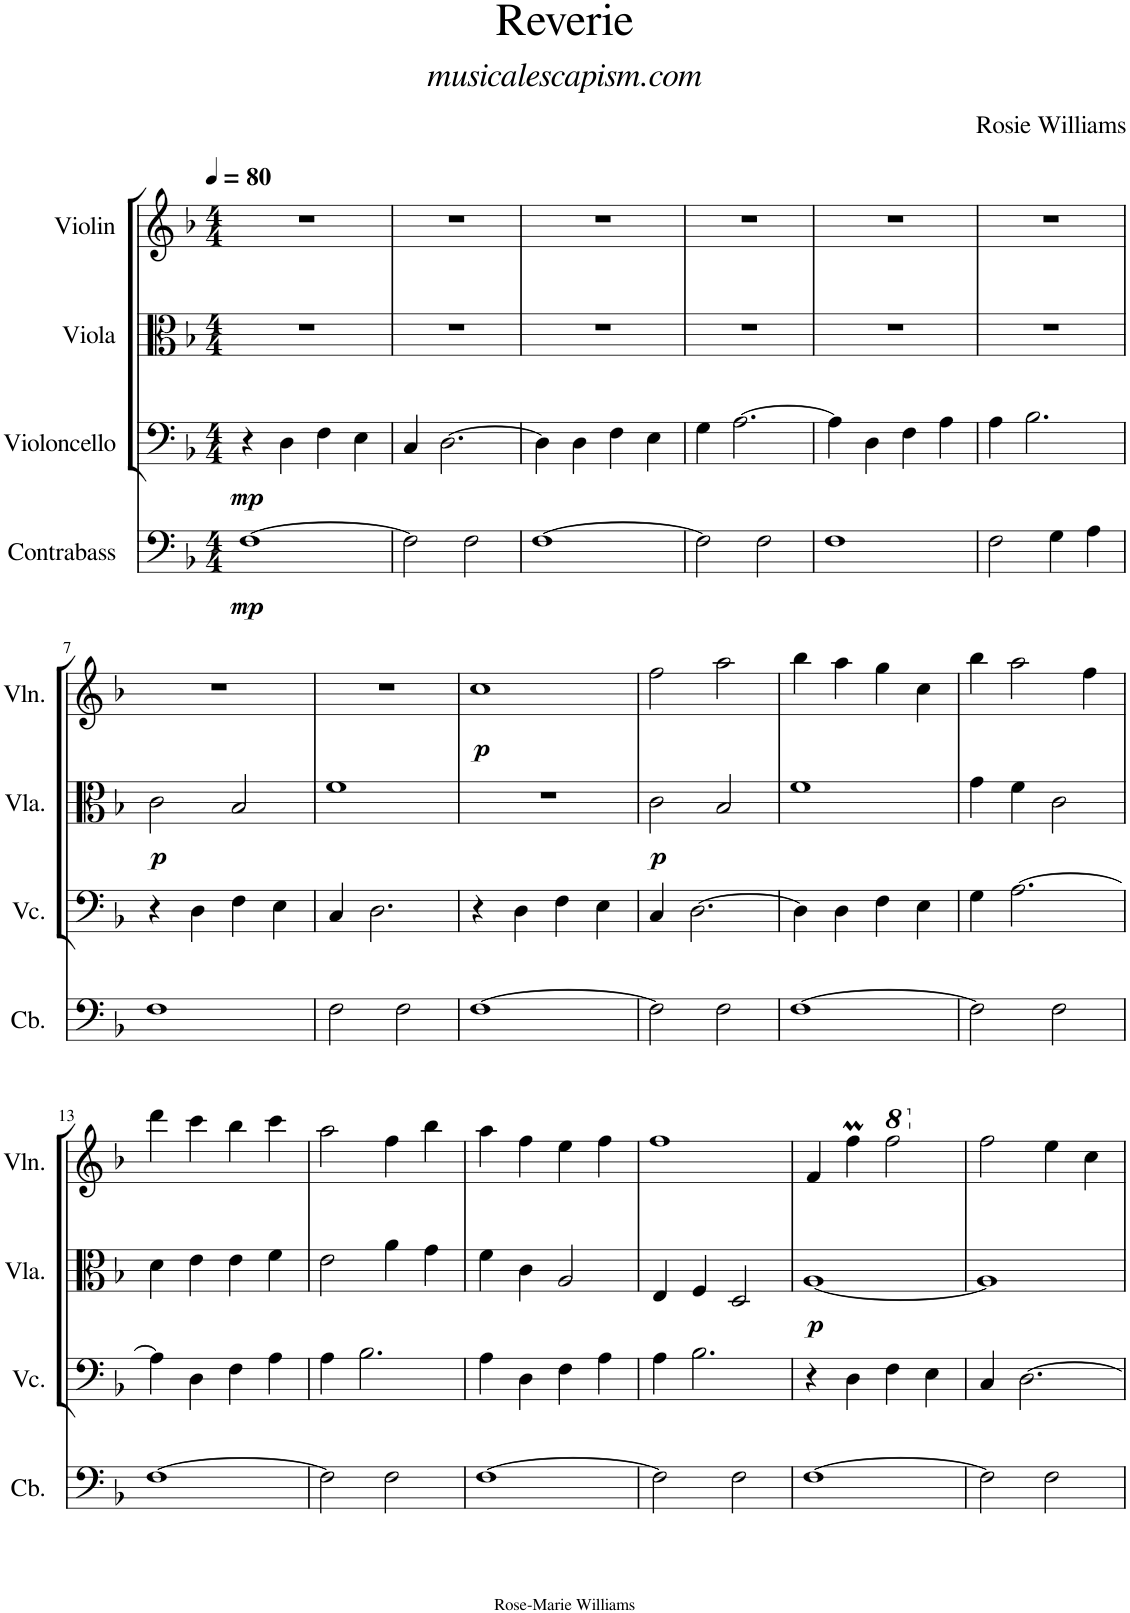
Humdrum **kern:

**kern	**dynam	**kern	**dynam	**kern	**dynam	**kern	**dynam
*part4	*part4	*part3	*part3	*part2	*part2	*part1	*part1
*staff4	*staff4	*staff3	*staff3	*staff2	*staff2	*staff1	*staff1
*I"Contrabass	*	*I"Violoncello	*	*I"Viola	*	*I"Violin	*
*I'Cb.	*	*I'Vc.	*	*I'Vla.	*	*I'Vln.	*
*clefF4	*	*clefF4	*	*clefC3	*	*clefG2	*
*Trd7c12	*	*	*	*	*	*	*
*k[b-]	*	*k[b-]	*	*k[b-]	*	*k[b-]	*
*M4/4	*	*M4/4	*	*M4/4	*	*M4/4	*
*MM80	*	*MM80	*	*MM80	*	*MM80	*
=1	=1	=1	=1	=1	=1	=1	=1
!	!LO:DY:b	!	!LO:DY:b	!	!	!	!
[1F	mp	4r	mp	1r	.	1r	.
.	.	4D\	.	.	.	.	.
.	.	4F\	.	.	.	.	.
.	.	4E\	.	.	.	.	.
=2	=2	=2	=2	=2	=2	=2	=2
2F\]	.	4C/	.	1r	.	1r	.
.	.	[2.D\	.	.	.	.	.
2F\	.	.	.	.	.	.	.
=3	=3	=3	=3	=3	=3	=3	=3
[1F	.	4D\]	.	1r	.	1r	.
.	.	4D\	.	.	.	.	.
.	.	4F\	.	.	.	.	.
.	.	4E\	.	.	.	.	.
=4	=4	=4	=4	=4	=4	=4	=4
2F\]	.	4G\	.	1r	.	1r	.
.	.	[2.A\	.	.	.	.	.
2F\	.	.	.	.	.	.	.
=5	=5	=5	=5	=5	=5	=5	=5
1F	.	4A\]	.	1r	.	1r	.
.	.	4D\	.	.	.	.	.
.	.	4F\	.	.	.	.	.
.	.	4A\	.	.	.	.	.
=6	=6	=6	=6	=6	=6	=6	=6
2F\	.	4A\	.	1r	.	1r	.
.	.	2.B-\	.	.	.	.	.
4G\	.	.	.	.	.	.	.
4A\	.	.	.	.	.	.	.
!!LO:LB:g=z
=7	=7	=7	=7	=7	=7	=7	=7
!	!	!	!	!	!LO:DY:b	!	!
1F	.	4r	.	2c\	p	1r	.
.	.	4D\	.	.	.	.	.
.	.	4F\	.	2B-/	.	.	.
.	.	4E\	.	.	.	.	.
=8	=8	=8	=8	=8	=8	=8	=8
2F\	.	4C/	.	1f	.	1r	.
.	.	2.D\	.	.	.	.	.
2F\	.	.	.	.	.	.	.
=9	=9	=9	=9	=9	=9	=9	=9
!	!	!	!	!	!	!	!LO:DY:b
[1F	.	4r	.	1r	.	1cc	p
.	.	4D\	.	.	.	.	.
.	.	4F\	.	.	.	.	.
.	.	4E\	.	.	.	.	.
=10	=10	=10	=10	=10	=10	=10	=10
!	!	!	!	!	!LO:DY:b	!	!
2F\]	.	4C/	.	2c\	p	2ff\	.
.	.	[2.D\	.	.	.	.	.
2F\	.	.	.	2B-/	.	2aa\	.
=11	=11	=11	=11	=11	=11	=11	=11
[1F	.	4D\]	.	1f	.	4bb-\	.
.	.	4D\	.	.	.	4aa\	.
.	.	4F\	.	.	.	4gg\	.
.	.	4E\	.	.	.	4cc\	.
=12	=12	=12	=12	=12	=12	=12	=12
2F\]	.	4G\	.	4g\	.	4bb-\	.
.	.	[2.A\	.	4f\	.	2aa\	.
2F\	.	.	.	2c\	.	.	.
.	.	.	.	.	.	4ff\	.
!!LO:LB:g=z
=13	=13	=13	=13	=13	=13	=13	=13
[1F	.	4A\]	.	4d\	.	4ddd\	.
.	.	4D\	.	4e\	.	4ccc\	.
.	.	4F\	.	4e\	.	4bb-\	.
.	.	4A\	.	4f\	.	4ccc\	.
=14	=14	=14	=14	=14	=14	=14	=14
2F\]	.	4A\	.	2e\	.	2aa\	.
.	.	2.B-\	.	.	.	.	.
2F\	.	.	.	4a\	.	4ff\	.
.	.	.	.	4g\	.	4bb-\	.
=15	=15	=15	=15	=15	=15	=15	=15
[1F	.	4A\	.	4f\	.	4aa\	.
.	.	4D\	.	4c\	.	4ff\	.
.	.	4F\	.	2A/	.	4ee\	.
.	.	4A\	.	.	.	4ff\	.
=16	=16	=16	=16	=16	=16	=16	=16
2F\]	.	4A\	.	4E/	.	1ff	.
.	.	2.B-\	.	4F/	.	.	.
2F\	.	.	.	2D/	.	.	.
=17	=17	=17	=17	=17	=17	=17	=17
!	!	!	!	!	!LO:DY:b	!	!
[1F	.	4r	.	[1A	p	4f/	.
.	.	4D\	.	.	.	4ffM\	.
*	*	*	*	*	*	*8va	*
.	.	4F\	.	.	.	2fff\	.
.	.	4E\	.	.	.	.	.
=18	=18	=18	=18	=18	=18	=18	=18
*	*	*	*	*	*	*X8va	*
2F\]	.	4C/	.	1A]	.	2ff\	.
.	.	[2.D\	.	.	.	.	.
2F\	.	.	.	.	.	4ee\	.
.	.	.	.	.	.	4cc\	.
=	=	=	=	=	=	=	=
*-	*-	*-	*-	*-	*-	*-	*-
